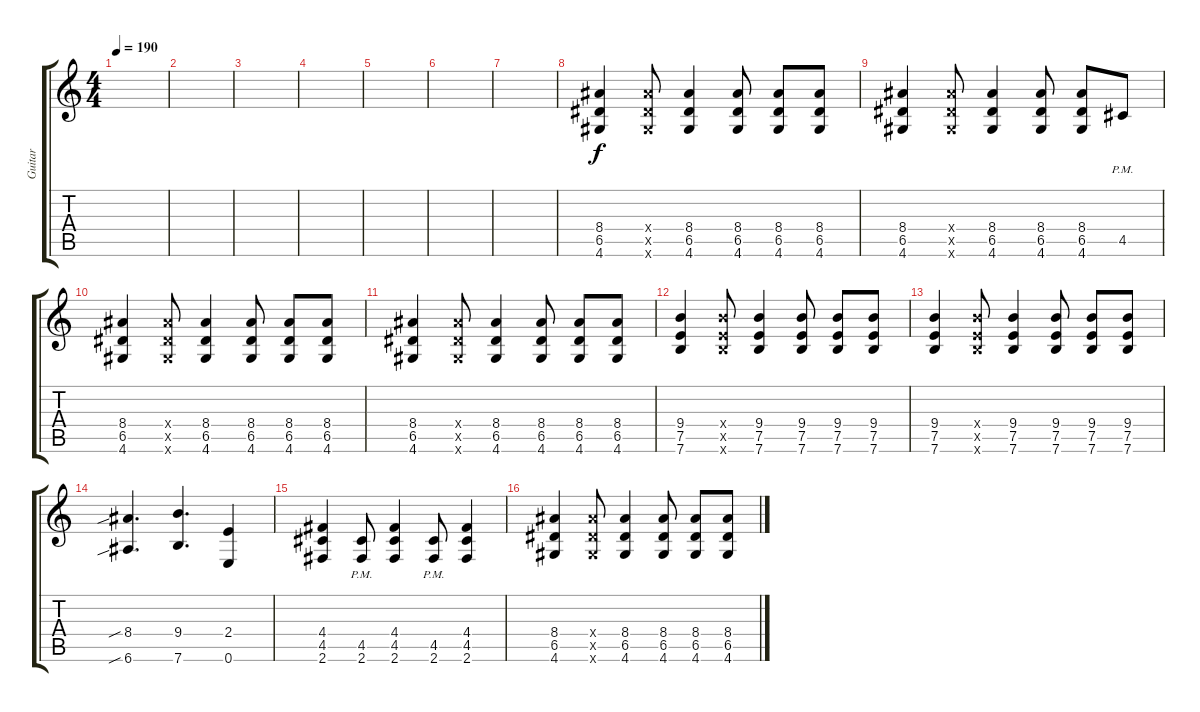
\track ("Guitar" "Guitar") {instrument distortionguitar}
\staff {score tabs}
\tuning (E4 B3 G3 D3 A2 E2) {hide}
\ts (4 4)
\tempo 190
\clef g2
\ks c
|
|
|
|
|
|
|
(8.4 6.5 4.6).4{volume 14} (8.4{x} 6.5{x} 4.6{x}).8 (8.4 6.5 4.6).4 (8.4 6.5 4.6).8 (8.4 6.5 4.6).8 (8.4 6.5 4.6).8 |
(8.4 6.5 4.6).4 (8.4{x} 6.5{x} 4.6{x}).8 (8.4 6.5 4.6).4 (8.4 6.5 4.6).8 (8.4 6.5 4.6).8 4.5{pm}.8 |
(8.4 6.5 4.6).4 (8.4{x} 6.5{x} 4.6{x}).8 (8.4 6.5 4.6).4 (8.4 6.5 4.6).8 (8.4 6.5 4.6).8 (8.4 6.5 4.6).8 |
(8.4 6.5 4.6).4 (8.4{x} 6.5{x} 4.6{x}).8 (8.4 6.5 4.6).4 (8.4 6.5 4.6).8 (8.4 6.5 4.6).8 (8.4 6.5 4.6).8 |
(9.4 7.5 7.6).4 (9.4{x} 7.5{x} 7.6{x}).8 (9.4 7.5 7.6).4 (9.4 7.5 7.6).8 (9.4 7.5 7.6).8 (9.4 7.5 7.6).8 |
(9.4 7.5 7.6).4 (9.4{x} 7.5{x} 7.6{x}).8 (9.4 7.5 7.6).4 (9.4 7.5 7.6).8 (9.4 7.5 7.6).8 (9.4 7.5 7.6).8 |
(8.4{sib} 6.6{sib}).4{d} (9.4 7.6).4{d} (2.4 0.6).4 |
(4.4 4.5 2.6).4 (4.5{pm} 2.6{pm}).8 (4.4 4.5 2.6).4 (4.5{pm} 2.6{pm}).8 (4.4 4.5 2.6).4 |
(8.4 6.5 4.6).4 (8.4{x} 6.5{x} 4.6{x}).8 (8.4 6.5 4.6).4 (8.4 6.5 4.6).8 (8.4 6.5 4.6).8 (8.4 6.5 4.6).8
